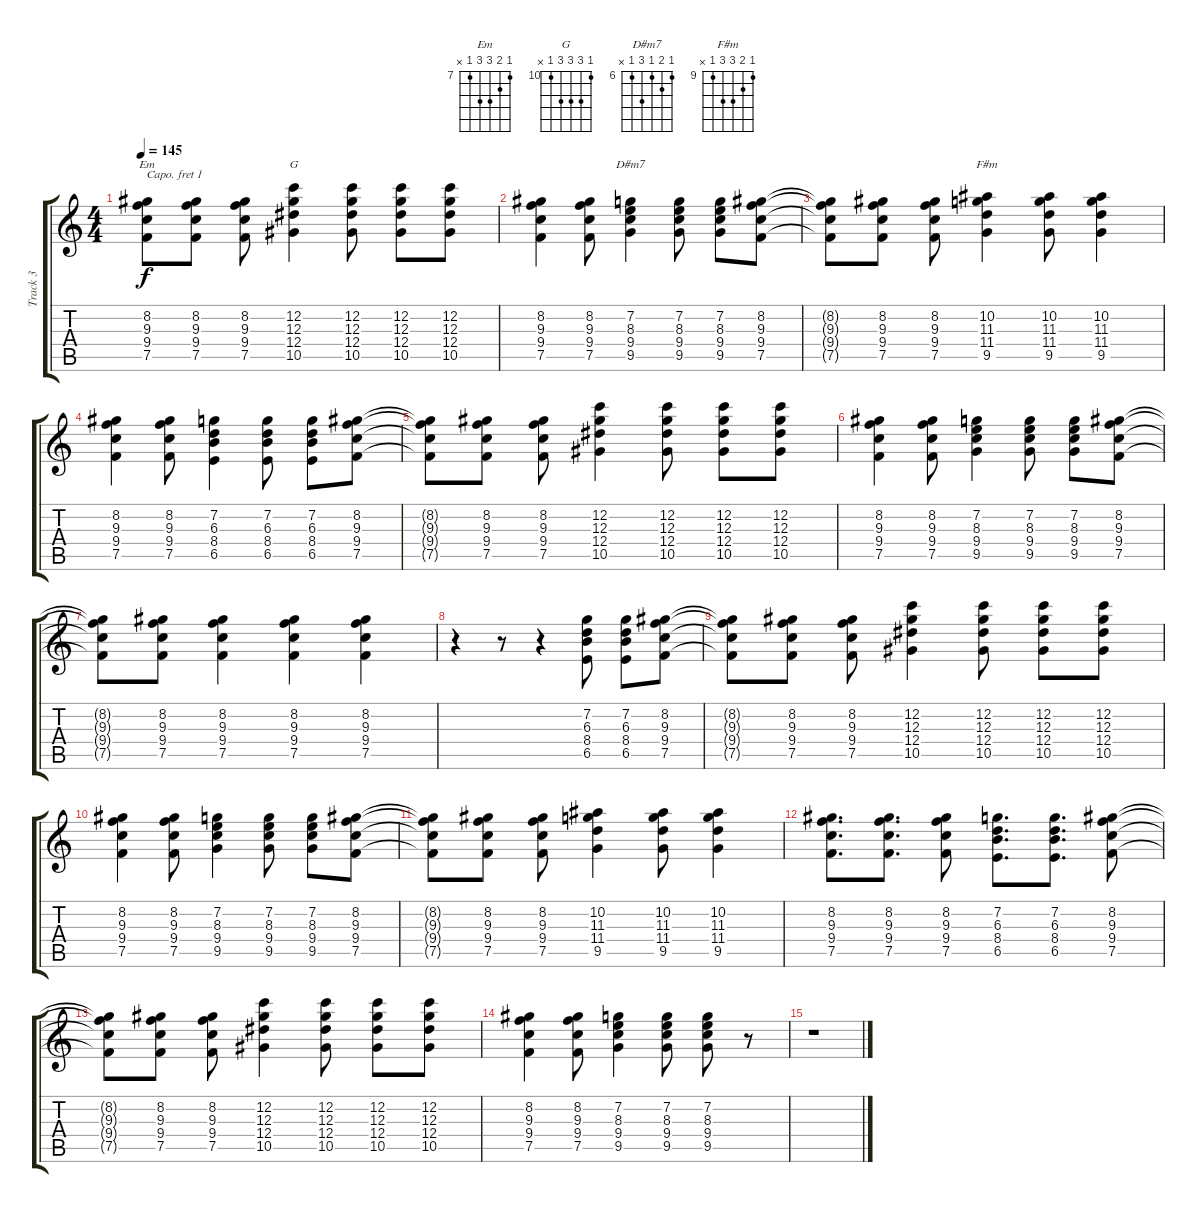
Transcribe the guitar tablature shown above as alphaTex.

\track ("Track 3" "Track 3") {instrument overdrivenguitar}
\staff {score tabs}
\capo 1
\tuning (E4 B3 G3 D3 A2 E2) {hide}
\chord ("Em" 7 8 9 9 7 x) {firstfret 7}
\chord ("G" 10 12 12 12 10 x) {firstfret 10}
\chord ("D#m7" 6 7 6 8 6 x) {firstfret 6}
\chord ("F#m" 9 10 11 11 9 x) {firstfret 9}
\ts (4 4)
\tempo 145
\clef g2
\ks c
(8.2{t} 9.3{t} 9.4{t} 7.5{t}).8{ch "Em" dy f} (8.2 9.3 9.4 7.5).8 (8.2 9.3 9.4 7.5).8 (12.2 12.3 12.4 10.5).4{ch "G"} (12.2 12.3 12.4 10.5).8 (12.2 12.3 12.4 10.5).8 (12.2 12.3 12.4 10.5).8 |
(8.2 9.3 9.4 7.5).4 (8.2 9.3 9.4 7.5).8 (7.2 8.3 9.4 9.5).4{ch "D#m7"} (7.2 8.3 9.4 9.5).8 (7.2 8.3 9.4 9.5).8 (8.2 9.3 9.4 7.5).8 |
(8.2{t} 9.3{t} 9.4{t} 7.5{t}).8 (8.2 9.3 9.4 7.5).8 (8.2 9.3 9.4 7.5).8 (10.2 11.3 11.4 9.5).4{ch "F#m"} (10.2 11.3 11.4 9.5).8 (10.2 11.3 11.4 9.5).4 |
(8.2 9.3 9.4 7.5).4 (8.2 9.3 9.4 7.5).8 (7.2 6.3 8.4 6.5).4 (7.2 6.3 8.4 6.5).8 (7.2 6.3 8.4 6.5).8 (8.2 9.3 9.4 7.5).8 |
(8.2{t} 9.3{t} 9.4{t} 7.5{t}).8 (8.2 9.3 9.4 7.5).8 (8.2 9.3 9.4 7.5).8 (12.2 12.3 12.4 10.5).4 (12.2 12.3 12.4 10.5).8 (12.2 12.3 12.4 10.5).8 (12.2 12.3 12.4 10.5).8 |
(8.2 9.3 9.4 7.5).4 (8.2 9.3 9.4 7.5).8 (7.2 8.3 9.4 9.5).4 (7.2 8.3 9.4 9.5).8 (7.2 8.3 9.4 9.5).8 (8.2 9.3 9.4 7.5).8 |
(8.2{t} 9.3{t} 9.4{t} 7.5{t}).8 (8.2 9.3 9.4 7.5).8 (8.2 9.3 9.4 7.5).4 (8.2 9.3 9.4 7.5).4 (8.2 9.3 9.4 7.5).4 |
r.4 r.8 r.4 (7.2 6.3 8.4 6.5).8 (7.2 6.3 8.4 6.5).8 (8.2 9.3 9.4 7.5).8 |
(8.2{t} 9.3{t} 9.4{t} 7.5{t}).8 (8.2 9.3 9.4 7.5).8 (8.2 9.3 9.4 7.5).8 (12.2 12.3 12.4 10.5).4 (12.2 12.3 12.4 10.5).8 (12.2 12.3 12.4 10.5).8 (12.2 12.3 12.4 10.5).8 |
(8.2 9.3 9.4 7.5).4 (8.2 9.3 9.4 7.5).8 (7.2 8.3 9.4 9.5).4 (7.2 8.3 9.4 9.5).8 (7.2 8.3 9.4 9.5).8 (8.2 9.3 9.4 7.5).8 |
(8.2{t} 9.3{t} 9.4{t} 7.5{t}).8 (8.2 9.3 9.4 7.5).8 (8.2 9.3 9.4 7.5).8 (10.2 11.3 11.4 9.5).4 (10.2 11.3 11.4 9.5).8 (10.2 11.3 11.4 9.5).4 |
(8.2 9.3 9.4 7.5).8{d} (8.2 9.3 9.4 7.5).8{d} (8.2 9.3 9.4 7.5).8 (7.2 6.3 8.4 6.5).8{d} (7.2 6.3 8.4 6.5).8{d} (8.2 9.3 9.4 7.5).8 |
(8.2{t} 9.3{t} 9.4{t} 7.5{t}).8 (8.2 9.3 9.4 7.5).8 (8.2 9.3 9.4 7.5).8 (12.2 12.3 12.4 10.5).4 (12.2 12.3 12.4 10.5).8 (12.2 12.3 12.4 10.5).8 (12.2 12.3 12.4 10.5).8 |
(8.2 9.3 9.4 7.5).4 (8.2 9.3 9.4 7.5).8 (7.2 8.3 9.4 9.5).4 (7.2 8.3 9.4 9.5).8 (7.2 8.3 9.4 9.5).8 r.8 |
r.1
